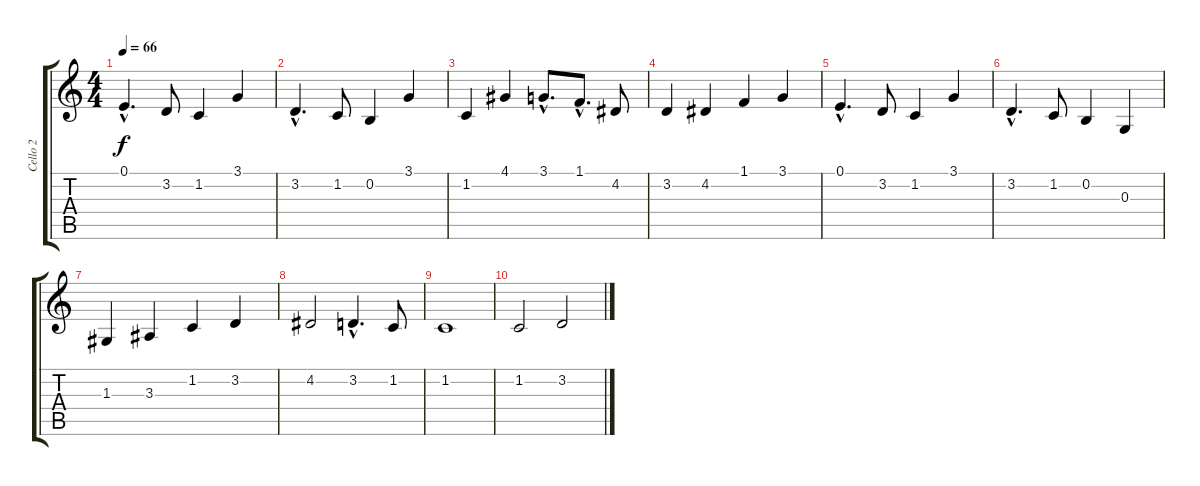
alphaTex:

\track ("Cello 2" "Cello 2") {instrument cello}
\staff {score tabs}
\tuning (E4 B3 G3 D3 A2 E2) {hide}
\ts (4 4)
\tempo 66
\clef g2
\ks c
0.1{hac}.4{d dy f} 3.2.8 1.2.4 3.1.4 |
3.2{hac}.4{d} 1.2.8 0.2.4 3.1.4 |
1.2.4 4.1.4 3.1{hac}.8{d} 1.1{hac}.8{d} 4.2.8 |
3.2.4 4.2.4 1.1.4 3.1.4 |
0.1{hac}.4{d} 3.2.8 1.2.4 3.1.4 |
3.2{hac}.4{d} 1.2.8 0.2.4 0.3.4 |
1.3.4 3.3.4 1.2.4 3.2.4 |
4.2.2 3.2{hac}.4{d} 1.2.8 |
1.2.1 |
1.2.2 3.2.2
